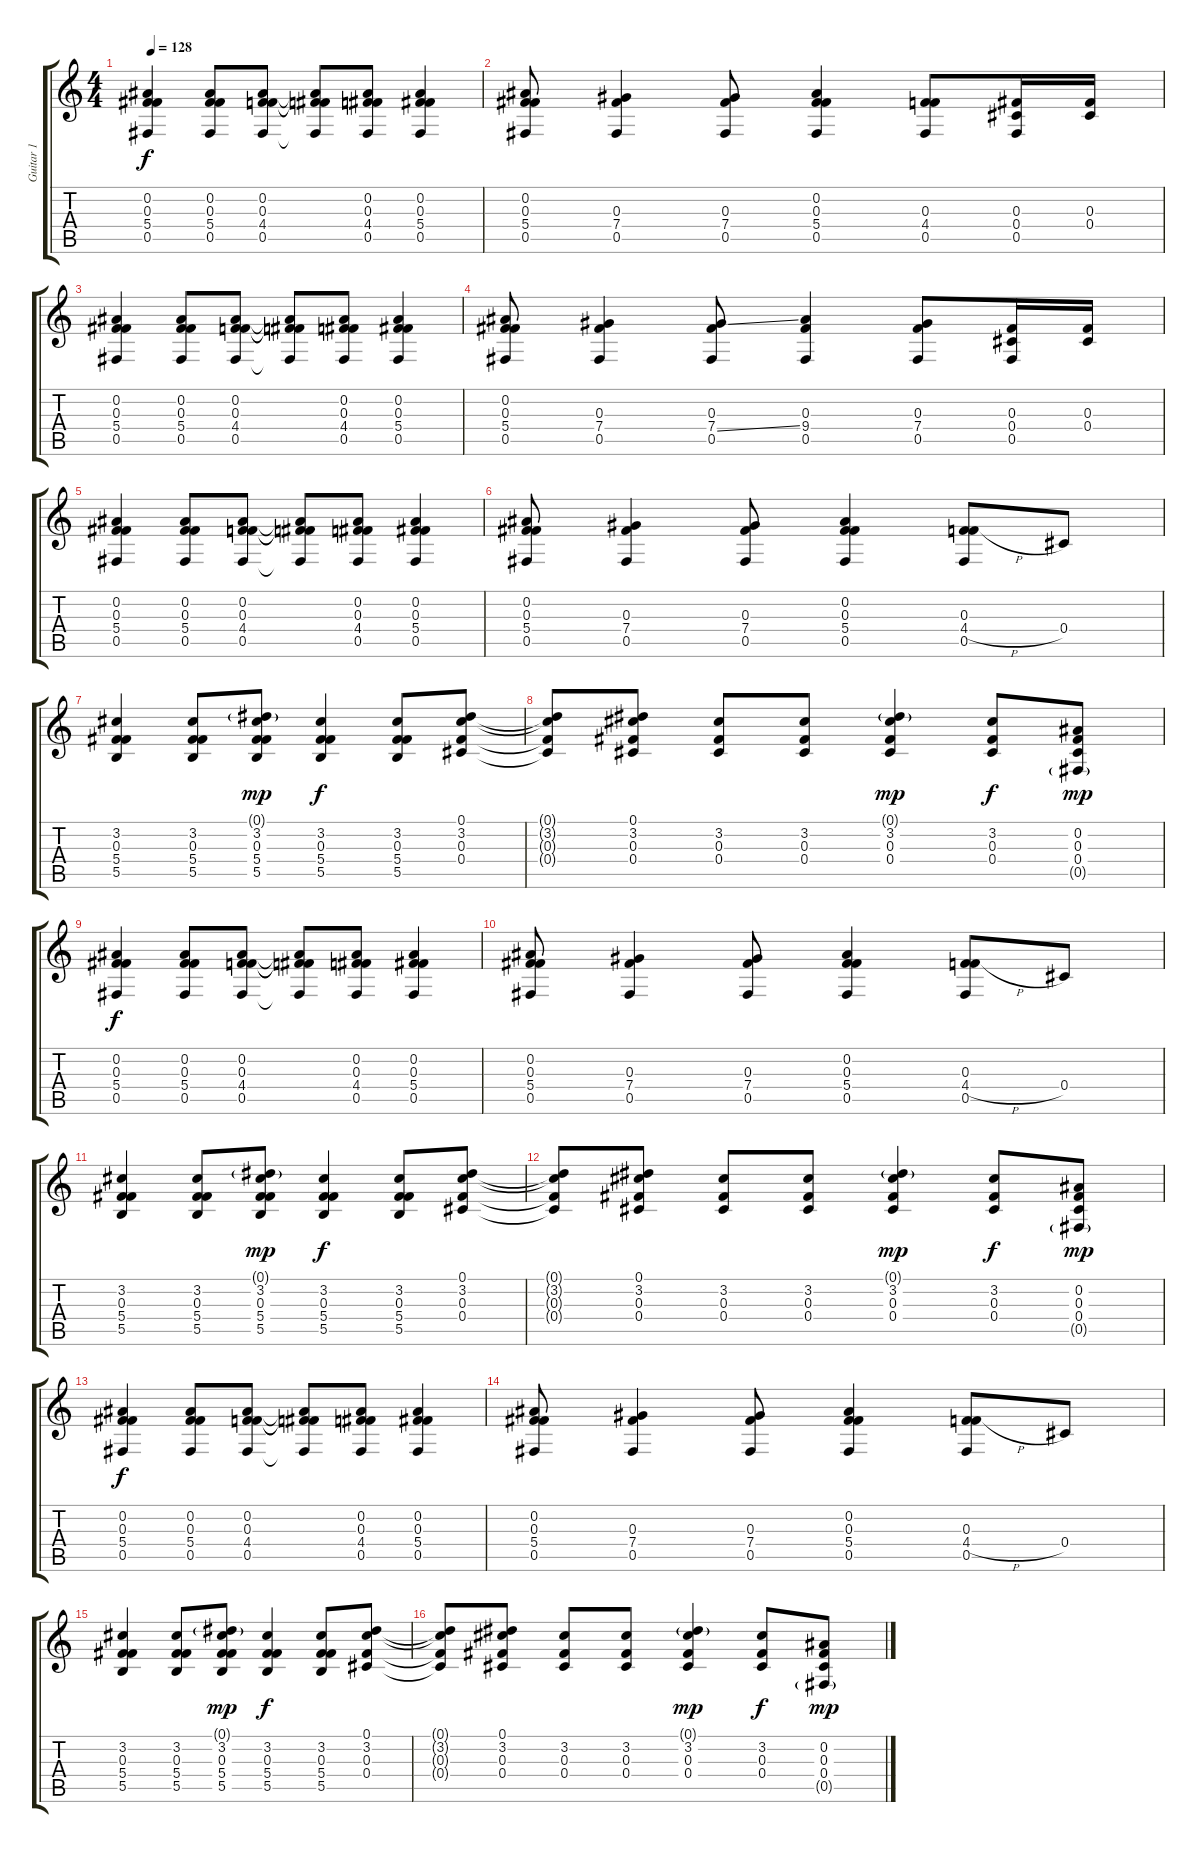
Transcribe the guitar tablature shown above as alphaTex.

\track ("Guitar 1" "Guitar 1") {instrument acousticguitarsteel}
\staff {score tabs}
\tuning (Eb4 Bb3 Gb3 Db3 Gb2 Eb2) {hide}
\ts (4 4)
\tempo 128
\clef g2
\ks c
(0.2 0.3 5.4 0.5).4{dy f instrument acousticguitarsteel} (0.2 0.3 5.4 0.5).8 (0.2 0.3 4.4 0.5).8 (0.2{t} 0.3{t} 4.4{t} 0.5{t}).8 (0.2 0.3 4.4 0.5).8 (0.2 0.3 5.4 0.5).4 |
(0.2 0.3 5.4 0.5).8 (0.3 7.4 0.5).4 (0.3 7.4 0.5).8 (0.2 0.3 5.4 0.5).4 (0.3 4.4 0.5).8 (0.3 0.4 0.5).16 (0.3 0.4).16 |
(0.2 0.3 5.4 0.5).4 (0.2 0.3 5.4 0.5).8 (0.2 0.3 4.4 0.5).8 (0.2{t} 0.3{t} 4.4{t} 0.5{t}).8 (0.2 0.3 4.4 0.5).8 (0.2 0.3 5.4 0.5).4 |
(0.2 0.3 5.4 0.5).8 (0.3 7.4 0.5).4 (0.3 7.4{ss} 0.5).8 (0.3 9.4 0.5).4 (0.3 7.4 0.5).8 (0.3 0.4 0.5).16 (0.3 0.4).16 |
(0.2 0.3 5.4 0.5).4 (0.2 0.3 5.4 0.5).8 (0.2 0.3 4.4 0.5).8 (0.2{t} 0.3{t} 4.4{t} 0.5{t}).8 (0.2 0.3 4.4 0.5).8 (0.2 0.3 5.4 0.5).4 |
(0.2 0.3 5.4 0.5).8 (0.3 7.4 0.5).4 (0.3 7.4 0.5).8 (0.2 0.3 5.4 0.5).4 (0.3 4.4{h} 0.5).8 0.4.8 |
(3.2 0.3 5.4 5.5).4 (3.2 0.3 5.4 5.5).8 (0.1{g} 3.2 0.3 5.4 5.5).8{dy mp} (3.2 0.3 5.4 5.5).4{dy f} (3.2 0.3 5.4 5.5).8 (0.1 3.2 0.3 0.4).8 |
(0.1{t} 3.2{t} 0.3{t} 0.4{t}).8 (0.1 3.2 0.3 0.4).8 (3.2 0.3 0.4).8 (3.2 0.3 0.4).8 (0.1{g} 3.2 0.3 0.4).4{dy mp} (3.2 0.3 0.4).8{dy f} (0.2 0.3 0.4 0.5{g}).8{dy mp} |
(0.2 0.3 5.4 0.5).4{dy f} (0.2 0.3 5.4 0.5).8 (0.2 0.3 4.4 0.5).8 (0.2{t} 0.3{t} 4.4{t} 0.5{t}).8 (0.2 0.3 4.4 0.5).8 (0.2 0.3 5.4 0.5).4 |
(0.2 0.3 5.4 0.5).8 (0.3 7.4 0.5).4 (0.3 7.4 0.5).8 (0.2 0.3 5.4 0.5).4 (0.3 4.4{h} 0.5).8 0.4.8 |
(3.2 0.3 5.4 5.5).4 (3.2 0.3 5.4 5.5).8 (0.1{g} 3.2 0.3 5.4 5.5).8{dy mp} (3.2 0.3 5.4 5.5).4{dy f} (3.2 0.3 5.4 5.5).8 (0.1 3.2 0.3 0.4).8 |
(0.1{t} 3.2{t} 0.3{t} 0.4{t}).8 (0.1 3.2 0.3 0.4).8 (3.2 0.3 0.4).8 (3.2 0.3 0.4).8 (0.1{g} 3.2 0.3 0.4).4{dy mp} (3.2 0.3 0.4).8{dy f} (0.2 0.3 0.4 0.5{g}).8{dy mp} |
(0.2 0.3 5.4 0.5).4{dy f} (0.2 0.3 5.4 0.5).8 (0.2 0.3 4.4 0.5).8 (0.2{t} 0.3{t} 4.4{t} 0.5{t}).8 (0.2 0.3 4.4 0.5).8 (0.2 0.3 5.4 0.5).4 |
(0.2 0.3 5.4 0.5).8 (0.3 7.4 0.5).4 (0.3 7.4 0.5).8 (0.2 0.3 5.4 0.5).4 (0.3 4.4{h} 0.5).8 0.4.8 |
(3.2 0.3 5.4 5.5).4 (3.2 0.3 5.4 5.5).8 (0.1{g} 3.2 0.3 5.4 5.5).8{dy mp} (3.2 0.3 5.4 5.5).4{dy f} (3.2 0.3 5.4 5.5).8 (0.1 3.2 0.3 0.4).8 |
(0.1{t} 3.2{t} 0.3{t} 0.4{t}).8 (0.1 3.2 0.3 0.4).8 (3.2 0.3 0.4).8 (3.2 0.3 0.4).8 (0.1{g} 3.2 0.3 0.4).4{dy mp} (3.2 0.3 0.4).8{dy f} (0.2 0.3 0.4 0.5{g}).8{dy mp}
